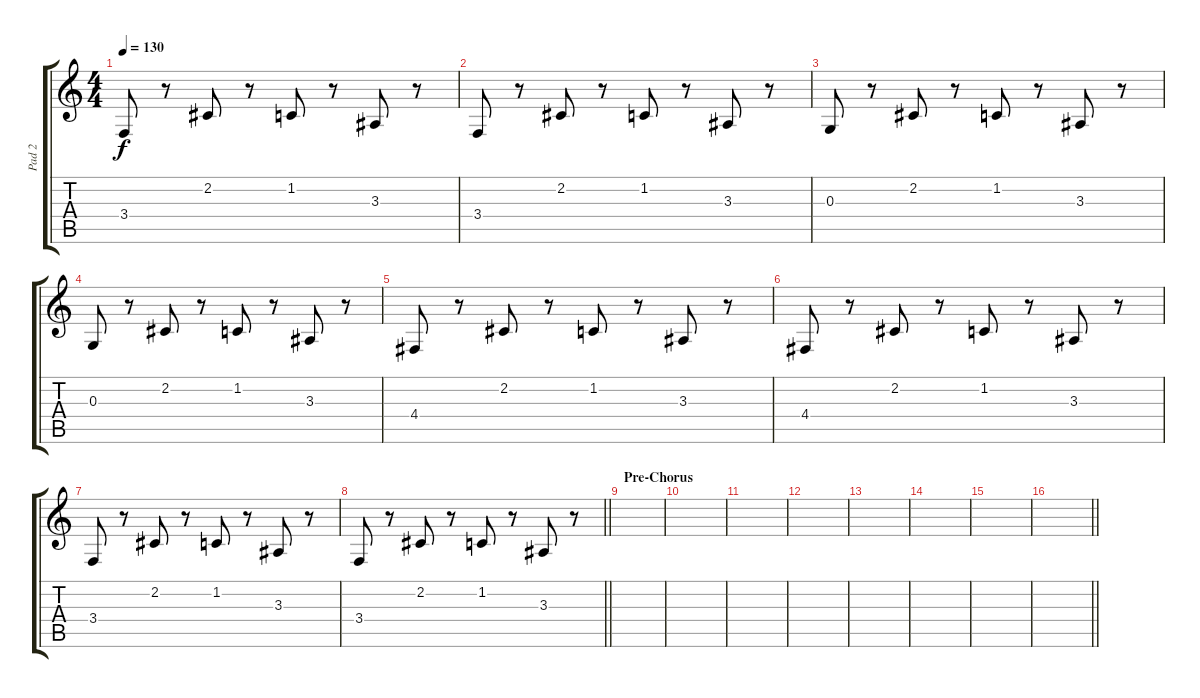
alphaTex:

\track ("Pad 2" "Pad 2") {instrument pad8sweep}
\staff {score tabs}
\tuning (E4 B3 G3 D3 A2 E2) {hide}
\ts (4 4)
\tempo 130
\clef g2
\ks c
3.4.8{dy f} r.8 2.2.8 r.8 1.2.8 r.8 3.3.8 r.8 |
3.4.8 r.8 2.2.8 r.8 1.2.8 r.8 3.3.8 r.8 |
0.3.8 r.8 2.2.8 r.8 1.2.8 r.8 3.3.8 r.8 |
0.3.8 r.8 2.2.8 r.8 1.2.8 r.8 3.3.8 r.8 |
4.4.8 r.8 2.2.8 r.8 1.2.8 r.8 3.3.8 r.8 |
4.4.8 r.8 2.2.8 r.8 1.2.8 r.8 3.3.8 r.8 |
3.4.8 r.8 2.2.8 r.8 1.2.8 r.8 3.3.8 r.8 |
\barLineRight lightlight
3.4.8 r.8 2.2.8 r.8 1.2.8 r.8 3.3.8 r.8 |
\section ("" "Pre-Chorus")
|
|
|
|
|
|
|
\barLineRight lightlight
